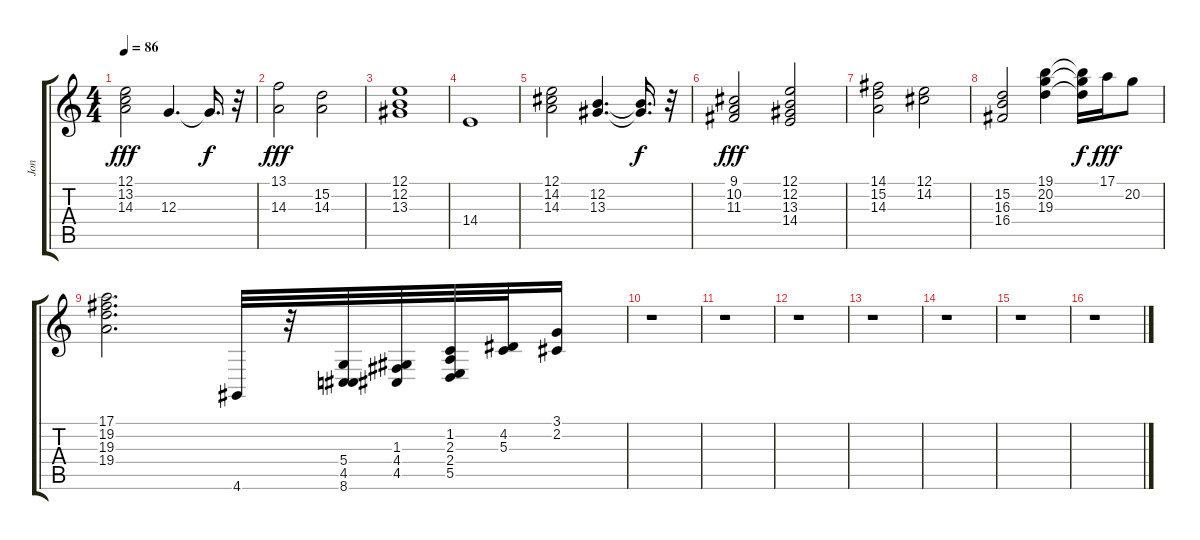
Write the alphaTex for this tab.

\track ("Jon" "Jon") {instrument drawbarorgan}
\staff {score tabs}
\tuning (E4 B3 G3 D3 A2 E2) {hide}
\ts (4 4)
\tempo 86
\clef g2
\ks c
(12.1 13.2 14.3).2{dy fff} 12.3.4{d} 12.3{t}.16{d dy f} r.32 |
(13.1 14.3).2{dy fff} (15.2 14.3).2 |
(12.1 12.2 13.3).1 |
14.4.1 |
(12.1 14.2 14.3).2 (12.2 13.3).4{d} (12.2{t} 13.3{t}).16{d dy f} r.32 |
(9.1 10.2 11.3).2{dy fff} (12.1 12.2 13.3 14.4).2 |
(14.1 15.2 14.3).2 (12.1 14.2).2 |
(15.2 16.3 16.4).2 (19.1 20.2 19.3).4 (19.1{t} 20.2{t} 19.3{t}).16{dy f} 17.1.16{dy fff} 20.2.8 |
(17.1 19.2 19.3 19.4).2{d} 4.6.32 r.32 (5.4 4.5 8.6).32 (1.3 4.4 4.5).32 (1.2 2.3 2.4 5.5).32 (4.2 5.3).32 (3.1 2.2).16 |
r.1 |
r.1 |
r.1 |
r.1 |
r.1 |
r.1 |
r.1
